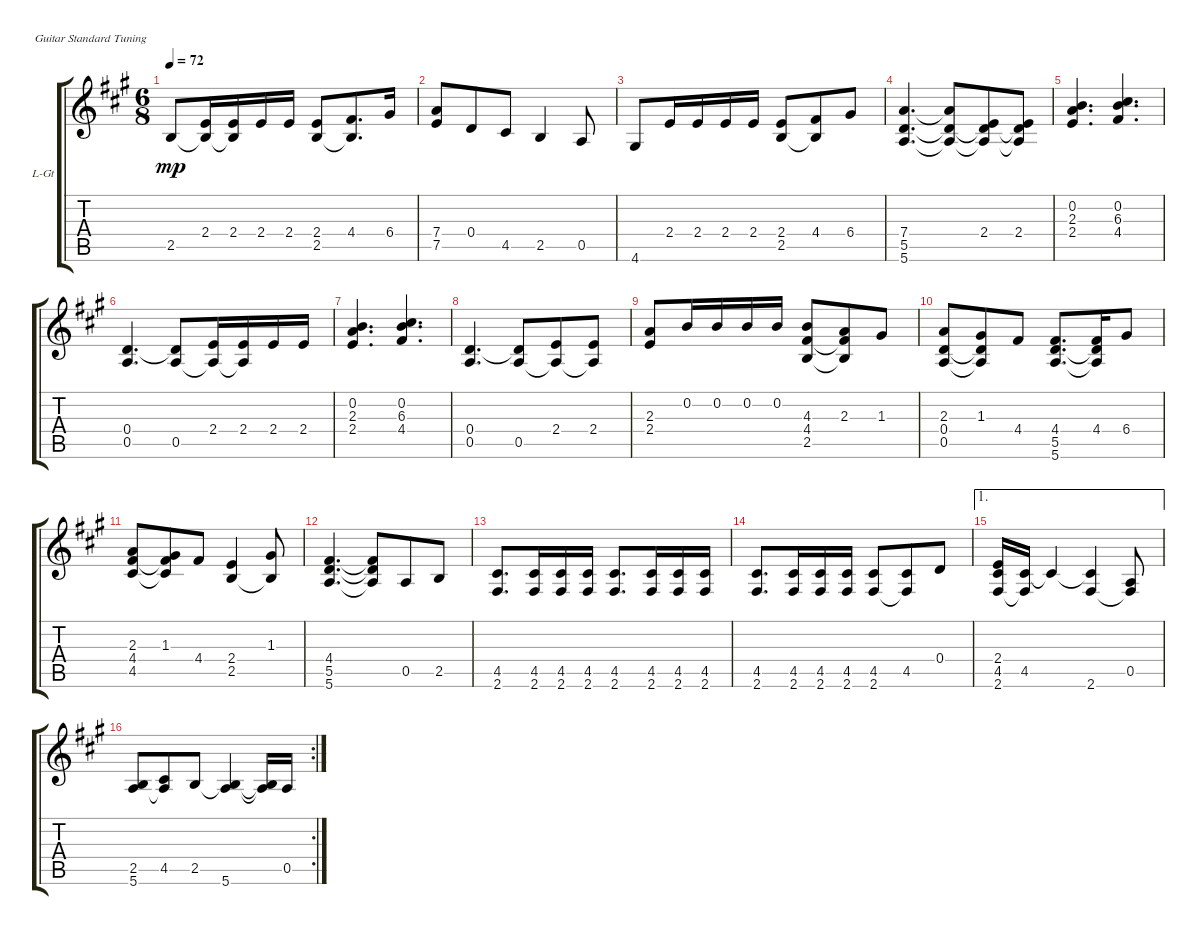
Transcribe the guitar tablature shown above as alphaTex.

\defaultSystemsLayout 4
\bracketExtendMode groupsimilarinstruments
\firstSystemTrackNameOrientation horizontal
\otherSystemsTrackNameOrientation horizontal
\track ("Lead Guitar" "L-Gt") {instrument acousticguitarnylon}
\staff {score tabs}
\tuning (E4 B3 G3 D3 A2 E2)
\ts (6 8)
\tempo 72
\clef g2
\ks a
2.5.8{dy mp} (2.4 2.5{t}).16 (2.4 2.5{t}).16 2.4.16 2.4.16 (2.4 2.5).8 (4.4 2.5{t}).8{d} 6.4.16 |
(7.5 7.4).8 0.4.8 4.5.8 2.5.4 0.5.8 |
4.6.8 2.4.16 2.4.16 2.4.16 2.4.16 (2.4 2.5).8 (4.4 2.5{t}).8 6.4.8 |
(7.4 5.5 5.6).4{d} (7.4{t} 5.6{t} 5.5{t}).8 (5.5{t} 5.6{t} 2.4).8 (5.6{t} 2.4 5.5{t}).8 |
(2.4 2.3 0.2).4{d} (4.4 0.2 6.3).4{d} |
(0.4 0.5).4{d} (0.5 0.4{t}).8 (2.4 0.5{t}).16 (2.4 0.5{t}).16 2.4.16 2.4.16 |
(2.4 2.3 0.2).4{d} (4.4 0.2 6.3).4{d} |
(0.4 0.5).4{d} (0.4{t} 0.5).8 (2.4 0.5{t}).8 (2.4 0.5{t}).8 |
(2.4 2.3).8 0.2.16 0.2.16 0.2.16 0.2.16 (4.4 4.3 2.5).8 (2.3 2.5{t} 4.4{t}).8 1.3.8 |
(2.3 0.4 0.5).8 (1.3 0.5{t} 0.4{t}).8 4.4.8 (4.4 5.5 5.6).8{d} (4.4 5.6{t} 5.5{t}).16 6.4.8 |
(4.5 2.3 4.4).8 (4.5{t} 1.3 4.4{t}).8 4.4.8 (2.4 2.5).4 (1.3 2.5{t}).8 |
(5.5 4.4 5.6).4{d} (5.5{t} 4.4{t} 5.6{t}).8 0.5.8 2.5.8 |
(4.5 2.6).8{d} (2.6 4.5).16 (4.5 2.6).16 (4.5 2.6).16 (4.5 2.6).8{d} (2.6 4.5).16 (2.6 4.5).16 (2.6 4.5).16 |
(4.5 2.6).8{d} (2.6 4.5).16 (4.5 2.6).16 (4.5 2.6).16 (4.5 2.6).8 (4.5 2.6{t}).8 0.4.8 |
\ae 1
(2.4 2.6 4.5).16 (4.5 2.6{t}).16 4.5{t}.4 (4.5{t} 2.6).4 (0.5 2.6{t}).8 |
\rc 2
(2.5 5.6).8 (4.5 5.6{t}).8 2.5.8 (2.5{t} 5.6).4 (2.5{t} 5.6{t}).16 0.5.16
